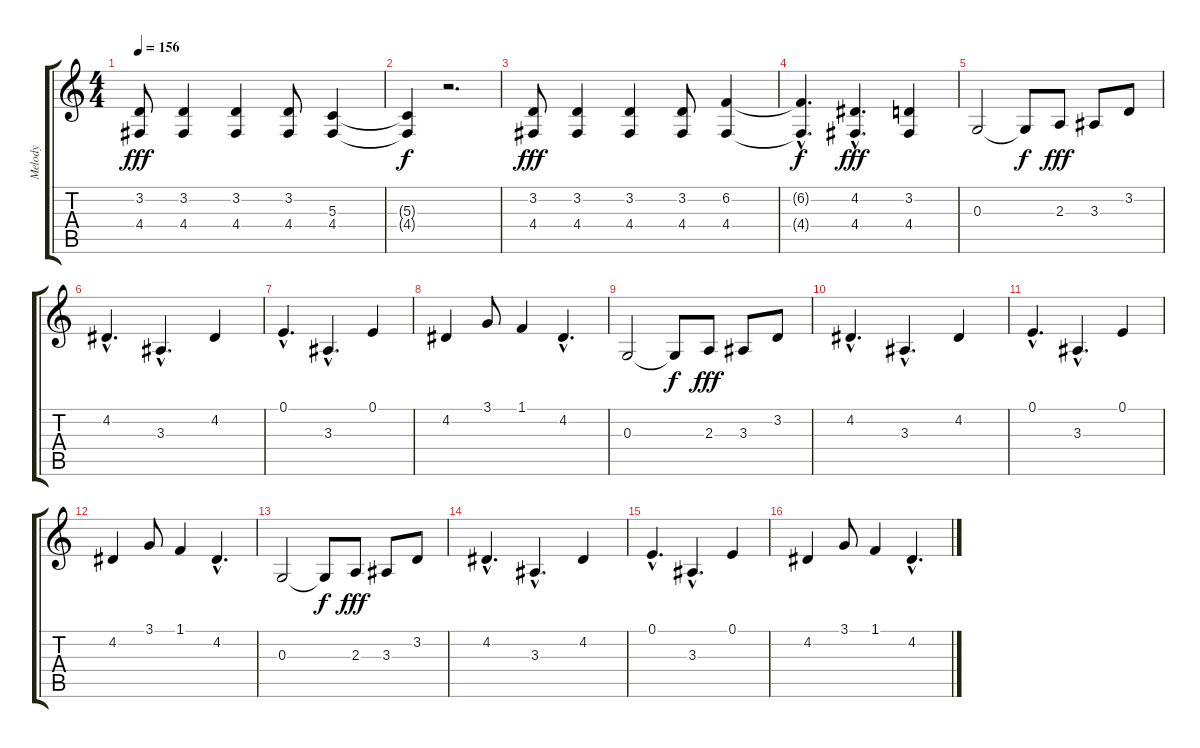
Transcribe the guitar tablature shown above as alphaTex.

\track ("Melody" "Melody") {instrument lead2sawtooth}
\staff {score tabs}
\tuning (E4 B3 G3 D3 A2 E2) {hide}
\ts (4 4)
\tempo 156
\clef g2
\ks c
(3.2 4.4).8{dy fff} (3.2 4.4).4 (3.2 4.4).4 (3.2 4.4).8 (5.3 4.4).4 |
(5.3{t} 4.4{t}).4{dy f} r.2{d} |
(3.2 4.4).8{dy fff} (3.2 4.4).4 (3.2 4.4).4 (3.2 4.4).8 (6.2 4.4).4 |
(6.2{hac t} 4.4{hac t}).4{d dy f} (4.2{hac} 4.4{hac}).4{d dy fff} (3.2 4.4).4 |
0.3.2 0.3{t}.8{dy f} 2.3.8{dy fff} 3.3.8 3.2.8 |
4.2{hac}.4{d} 3.3{hac}.4{d} 4.2.4 |
0.1{hac}.4{d} 3.3{hac}.4{d} 0.1.4 |
4.2.4 3.1.8 1.1.4 4.2{hac}.4{d} |
0.3.2 0.3{t}.8{dy f} 2.3.8{dy fff} 3.3.8 3.2.8 |
4.2{hac}.4{d} 3.3{hac}.4{d} 4.2.4 |
0.1{hac}.4{d} 3.3{hac}.4{d} 0.1.4 |
4.2.4 3.1.8 1.1.4 4.2{hac}.4{d} |
0.3.2 0.3{t}.8{dy f} 2.3.8{dy fff} 3.3.8 3.2.8 |
4.2{hac}.4{d} 3.3{hac}.4{d} 4.2.4 |
0.1{hac}.4{d} 3.3{hac}.4{d} 0.1.4 |
4.2.4 3.1.8 1.1.4 4.2{hac}.4{d}
